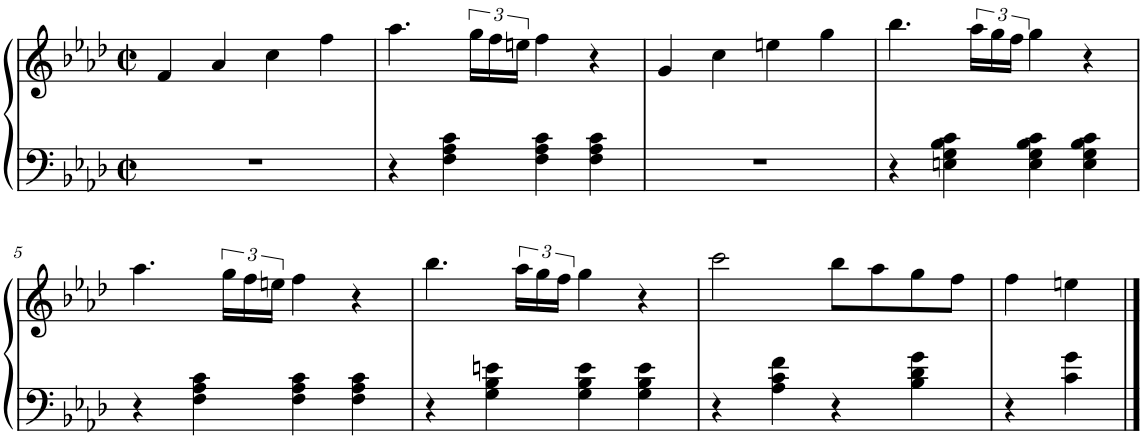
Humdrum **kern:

**kern	**kern
*part1	*part1
*staff2	*staff1
*I"Piano	*
*I'Pno.	*
*clefF4	*clefG2
*k[b-e-a-d-]	*k[b-e-a-d-]
*M2/2	*M2/2
*met(c|)	*met(c|)
=1	=1
1r	4f/
.	4a-/
.	4cc\
.	4ff\
=2	=2
4r	4.aa-\
4F\ 4A-\ 4c\	.
.	24gg\LL
.	24ff\
.	24een\JJ
4F\ 4A-\ 4c\	4ff\
4F\ 4A-\ 4c\	4r
=3	=3
1r	4g/
.	4cc\
.	4een\
.	4gg\
=4	=4
4r	4.bb-\
4En\ 4G\ 4B-\ 4c\	.
.	24aa-\LL
.	24gg\
.	24ff\JJ
4E\ 4G\ 4B-\ 4c\	4gg\
4E\ 4G\ 4B-\ 4c\	4r
!!LO:LB:g=z
=5	=5
4r	4.aa-\
4F\ 4A-\ 4c\	.
.	24gg\LL
.	24ff\
.	24een\JJ
4F\ 4A-\ 4c\	4ff\
4F\ 4A-\ 4c\	4r
=6	=6
4r	4.bb-\
4G\ 4B-\ 4en\	.
.	24aa-\LL
.	24gg\
.	24ff\JJ
4G\ 4B-\ 4e\	4gg\
4G\ 4B-\ 4e\	4r
=7	=7
4r	2ccc\
4A-\ 4c\ 4f\	.
4r	8bb-\L
.	8aa-\
4B-\ 4d-\ 4g\	8gg\
.	8ff\J
=8	=8
4r	4ff\
4c\ 4g\	4een\
==	==
*-	*-
